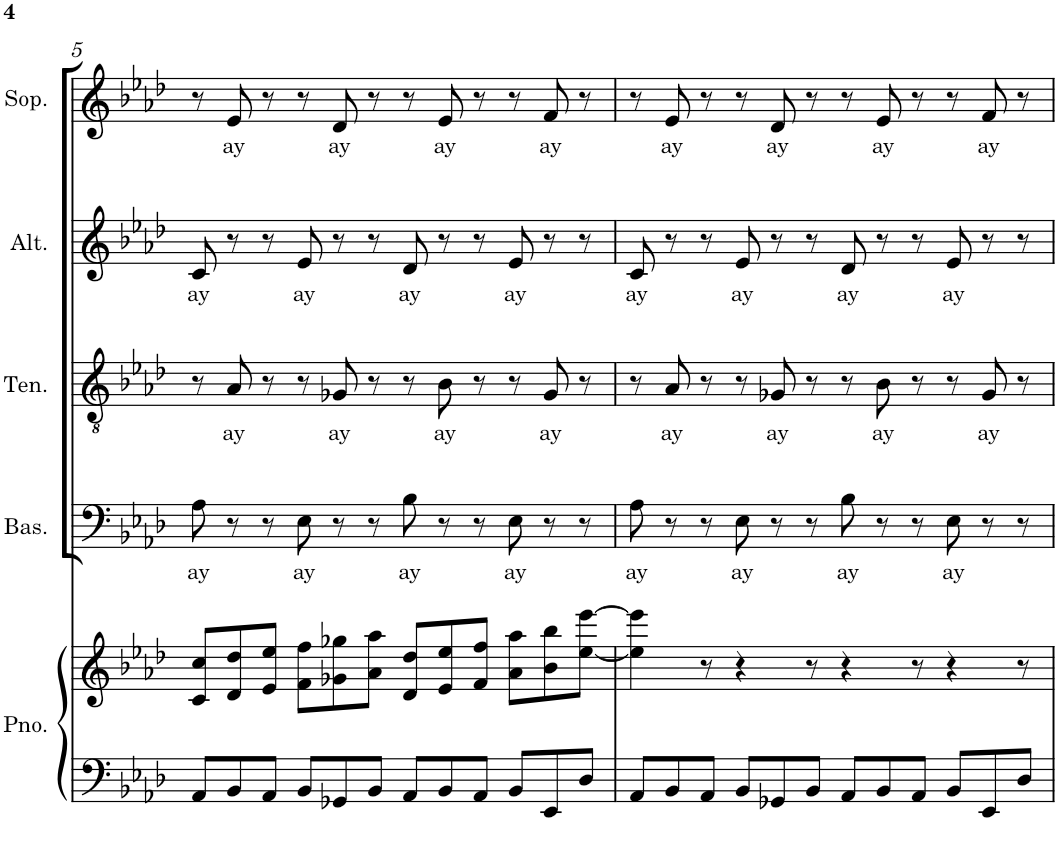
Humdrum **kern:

**kern	**kern	**kern	**text	**kern	**text	**kern	**text	**kern	**text
*part5	*part5	*part4	*part4	*part3	*part3	*part2	*part2	*part1	*part1
*staff6	*staff5	*staff4	*staff4	*staff3	*staff3	*staff2	*staff2	*staff1	*staff1
*I"Piano	*	*I"Bass	*	*I"Tenor	*	*I"Alto	*	*I"Soprano	*
*I'Pno.	*	*I'Bas.	*	*I'Ten.	*	*I'Alt.	*	*I'Sop.	*
!!LO:PB:g=z
*clefF4	*clefG2	*clefF4	*	*clefGv2	*	*clefG2	*	*clefG2	*
*k[b-e-a-d-]	*k[b-e-a-d-]	*k[b-e-a-d-]	*	*k[b-e-a-d-]	*	*k[b-e-a-d-]	*	*k[b-e-a-d-]	*
*A-:	*A-:	*A-:	*	*A-:	*	*A-:	*	*A-:	*
*M12/8	*M12/8	*M12/8	*	*M12/8	*	*M12/8	*	*M12/8	*
=5	=5	=5	=5	=5	=5	=5	=5	=5	=5
!	!	!	!LO:LY:b	!	!	!	!LO:LY:b	!	!
8AA-/L	8c/ 8cc/L	8A-\	ay	8r	.	8c/	ay	8r	.
!	!	!	!	!	!LO:LY:b	!	!	!	!LO:LY:b
8BB-/	8d-/ 8dd-/	8r	.	8A-/	ay	8r	.	8e-/	ay
8AA-/J	8e-/ 8ee-/J	8r	.	8r	.	8r	.	8r	.
!	!	!	!LO:LY:b	!	!	!	!LO:LY:b	!	!
8BB-/L	8f\ 8ff\L	8E-\	ay	8r	.	8e-/	ay	8r	.
!	!	!	!	!	!LO:LY:b	!	!	!	!LO:LY:b
8GG-X/	8g-X\ 8gg-X\	8r	.	8G-X/	ay	8r	.	8d-/	ay
8BB-/J	8a-\ 8aa-\J	8r	.	8r	.	8r	.	8r	.
!	!	!	!LO:LY:b	!	!	!	!LO:LY:b	!	!
8AA-/L	8d-/ 8dd-/L	8B-\	ay	8r	.	8d-/	ay	8r	.
!	!	!	!	!	!LO:LY:b	!	!	!	!LO:LY:b
8BB-/	8e-/ 8ee-/	8r	.	8B-\	ay	8r	.	8e-/	ay
8AA-/J	8f/ 8ff/J	8r	.	8r	.	8r	.	8r	.
!	!	!	!LO:LY:b	!	!	!	!LO:LY:b	!	!
8BB-/L	8a-\ 8aa-\L	8E-\	ay	8r	.	8e-/	ay	8r	.
!	!	!	!	!	!LO:LY:b	!	!	!	!LO:LY:b
8EE-/	8b-\ 8bb-\	8r	.	8G-/	ay	8r	.	8f/	ay
8D-/J	[8ee-\ [8eee-\J	8r	.	8r	.	8r	.	8r	.
=6	=6	=6	=6	=6	=6	=6	=6	=6	=6
!	!	!	!LO:LY:b	!	!	!	!LO:LY:b	!	!
8AA-/L	4ee-\] 4eee-\]	8A-\	ay	8r	.	8c/	ay	8r	.
!	!	!	!	!	!LO:LY:b	!	!	!	!LO:LY:b
8BB-/	.	8r	.	8A-/	ay	8r	.	8e-/	ay
8AA-/J	8r	8r	.	8r	.	8r	.	8r	.
!	!	!	!LO:LY:b	!	!	!	!LO:LY:b	!	!
8BB-/L	4r	8E-\	ay	8r	.	8e-/	ay	8r	.
!	!	!	!	!	!LO:LY:b	!	!	!	!LO:LY:b
8GG-X/	.	8r	.	8G-X/	ay	8r	.	8d-/	ay
8BB-/J	8r	8r	.	8r	.	8r	.	8r	.
!	!	!	!LO:LY:b	!	!	!	!LO:LY:b	!	!
8AA-/L	4r	8B-\	ay	8r	.	8d-/	ay	8r	.
!	!	!	!	!	!LO:LY:b	!	!	!	!LO:LY:b
8BB-/	.	8r	.	8B-\	ay	8r	.	8e-/	ay
8AA-/J	8r	8r	.	8r	.	8r	.	8r	.
!	!	!	!LO:LY:b	!	!	!	!LO:LY:b	!	!
8BB-/L	4r	8E-\	ay	8r	.	8e-/	ay	8r	.
!	!	!	!	!	!LO:LY:b	!	!	!	!LO:LY:b
8EE-/	.	8r	.	8G-/	ay	8r	.	8f/	ay
8D-/J	8r	8r	.	8r	.	8r	.	8r	.
=	=	=	=	=	=	=	=	=	=
*-	*-	*-	*-	*-	*-	*-	*-	*-	*-
